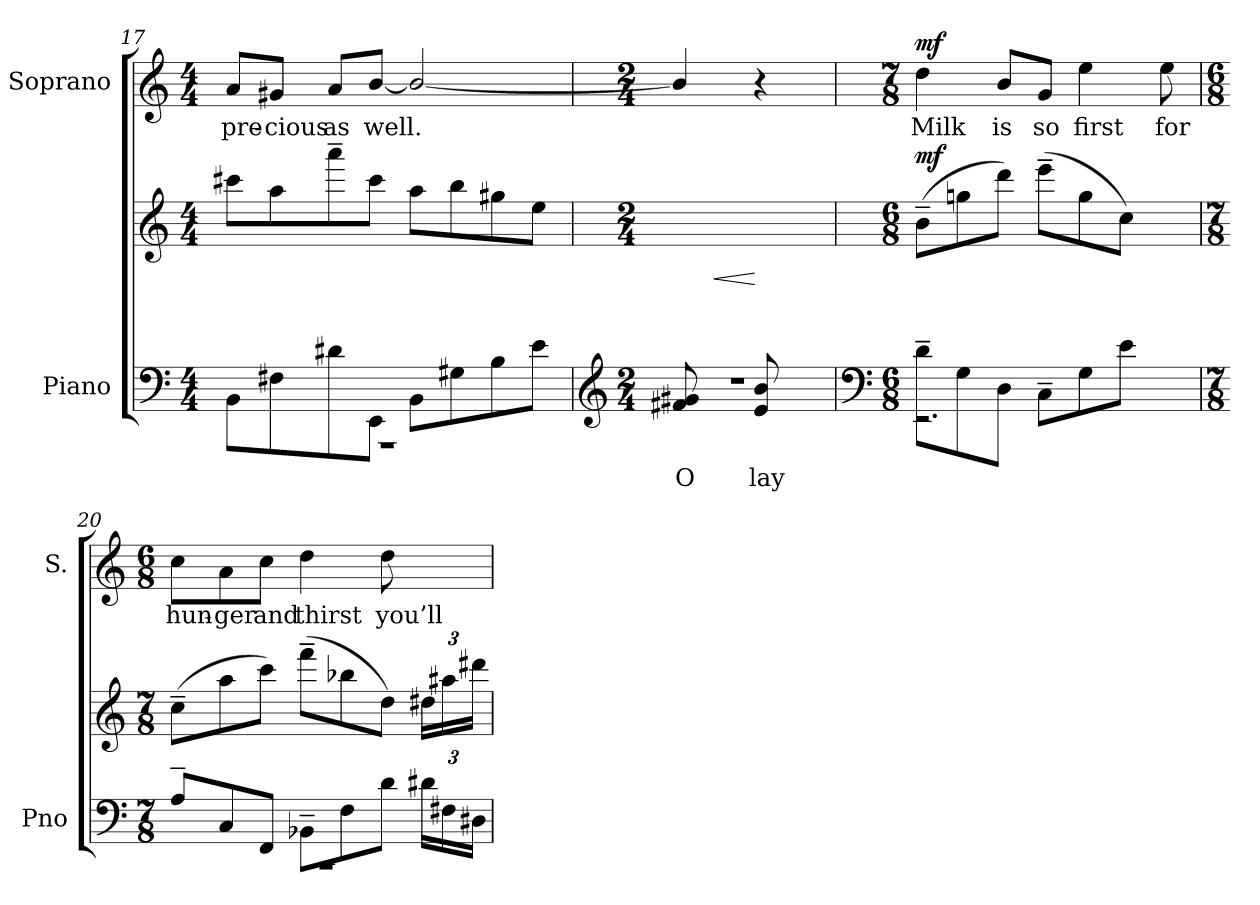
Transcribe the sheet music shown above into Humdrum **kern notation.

**kern	**text	**kern	**text	**text	**dynam	**kern	**text	**dynam
*part2	*part2	*part2	*part2	*part2	*part2	*part1	*part1	*part1
*staff3	*staff3	*staff2	*staff2	*staff2	*staff2/3	*staff1	*staff1	*staff1
*I"Piano	*	*	*	*	*	*I"Soprano	*	*
*I'Pno	*	*	*	*	*	*I'S.	*	*
!!LO:PB:g=z
*clefF4	*	*clefG2	*	*	*	*clefG2	*	*
*k[]	*	*k[]	*	*	*	*k[]	*	*
*C:	*	*C:	*	*	*	*C:	*	*
*M4/4	*	*M4/4	*	*	*	*M4/4	*	*
=17	=17	=17	=17	=17	=17	=17	=17	=17
*^	*	*	*	*	*	*	*	*
!	!	!	!	!	!	!	!	!LO:LY:b	!
8BB\L	1r	.	8ccc#X\L	.	.	.	8a/L	pre-	.
!	!	!	!	!	!	!	!	!LO:LY:b	!
8F#X\	.	.	8aa\	.	.	.	8g#X/J	-cious	.
!	!	!	!	!	!	!	!	!LO:LY:b	!
8d#X\	.	.	8aaa~>\	.	.	.	8a/L	as	.
!	!	!	!	!	!	!	!	!LO:LY:b	!
8EE\J	.	.	8ccc#\J	.	.	.	[<8b/J	well.	.
8BB\L	.	.	8aa\L	.	.	.	2b/_<	.	.
8G#X\	.	.	8bb\	.	.	.	.	.	.
8B\	.	.	8gg#X>\	.	.	.	.	.	.
8e\J	.	.	8ee>\J	.	.	.	.	.	.
*v	*v	*	*	*	*	*	*	*	*
=18	=18	=18	=18	=18	=18	=18	=18	=18
*clefG2	*	*	*	*	*	*	*	*
*M2/4	*	*M2/4	*	*	*	*M2/4	*	*
!	!LO:LY:b	!	!	!	!	!	!	!
*^	*	*	*	*	*	*	*	*
*	*^	*	*	*	*	*	*	*	*
8g#X/ 8f#X/L	2r	2r	O	8ryy	.	.	.	4b/]	.	.
!	!	!	!	!	!	!LO:LY:a	!LO:HP:b	!	!	!
8ryy	.	.	.	8a\ 8fn\	.	de	<	.	.	.
!	!	!	!LO:LY:b	!	!	!	!	!	!	!
8b/ 8e/	.	.	lay	8ryy	.	.	[	4r	.	.
!	!	!	!	!	!	!LO:LY:a	!	!	!	!
8ryy	.	.	.	8gg#X\ 8dd#X\J	.	dee	.	.	.	.
*v	*v	*v	*	*	*	*	*	*	*	*
=19	=19	=19	=19	=19	=19	=19	=19	=19
*clefF4	*	*	*	*	*	*	*	*
*M6/8	*	*M6/8	*	*	*	*M7/8	*	*
*^	*	*	*	*	*	*	*	*
!	!	!	!	!	!	!LO:DY:b	!	!LO:LY:b	!LO:DY:a
8d~>\L	2.r	.	(8b~>\L	.	.	mf	4dd\	Milk	mf
8G\	.	.	8ggn\	.	.	.	.	.	.
!	!	!	!	!	!	!	!	!LO:LY:b	!
8D\J	.	.	8ddd\J)	.	.	.	8b/L	is	.
!	!	!	!	!	!	!	!	!LO:LY:b	!
8C~>\L	.	.	(8eee~>\L	.	.	.	8g/J	so	.
!	!	!	!	!	!	!	!	!LO:LY:b	!
8G\	.	.	8gg\	.	.	.	4ee\	first	.
8e\J	.	.	8cc\J)	.	.	.	.	.	.
!	!	!	!	!	!	!	!	!LO:LY:b	!
8ryy	8ryy	.	8ryy	.	.	.	8ee\	for	.
!!LO:LB:g=z
=20	=20	=20	=20	=20	=20	=20	=20	=20	=20
*M7/8	*	*	*M7/8	*	*	*	*M6/8	*	*
!	!	!	!	!	!	!	!	!LO:LY:b	!
8A~</L	2..r	.	(8cc~>\L	.	.	.	8cc\L	hun-	.
!	!	!	!	!	!	!	!	!LO:LY:b	!
8C/	.	.	8aa\	.	.	.	8a\	-ger	.
!	!	!	!	!	!	!	!	!LO:LY:b	!
8FF/J	.	.	8ccc\J)	.	.	.	8cc\J	and	.
!	!	!	!	!	!	!	!	!LO:LY:b	!
8BB-X~>\L	.	.	(8fff~>\L	.	.	.	4dd\	thirst	.
8F\	.	.	8bb-X\	.	.	.	.	.	.
!	!	!	!	!	!	!	!	!LO:LY:b	!
8d\J	.	.	8dd\J)	.	.	.	8dd\	you’ll	.
*Xbrackettup	*	*	*Xbrackettup	*	*	*	*	*	*
24d#X\LL	.	.	24dd#X\LL	.	.	.	8ryy	.	.
24F#X\	.	.	24aa#X\	.	.	.	.	.	.
24D#X\JJ	.	.	24ddd#X\JJ	.	.	.	.	.	.
*v	*v	*	*	*	*	*	*	*	*
=	=	=	=	=	=	=	=	=
*-	*-	*-	*-	*-	*-	*-	*-	*-
